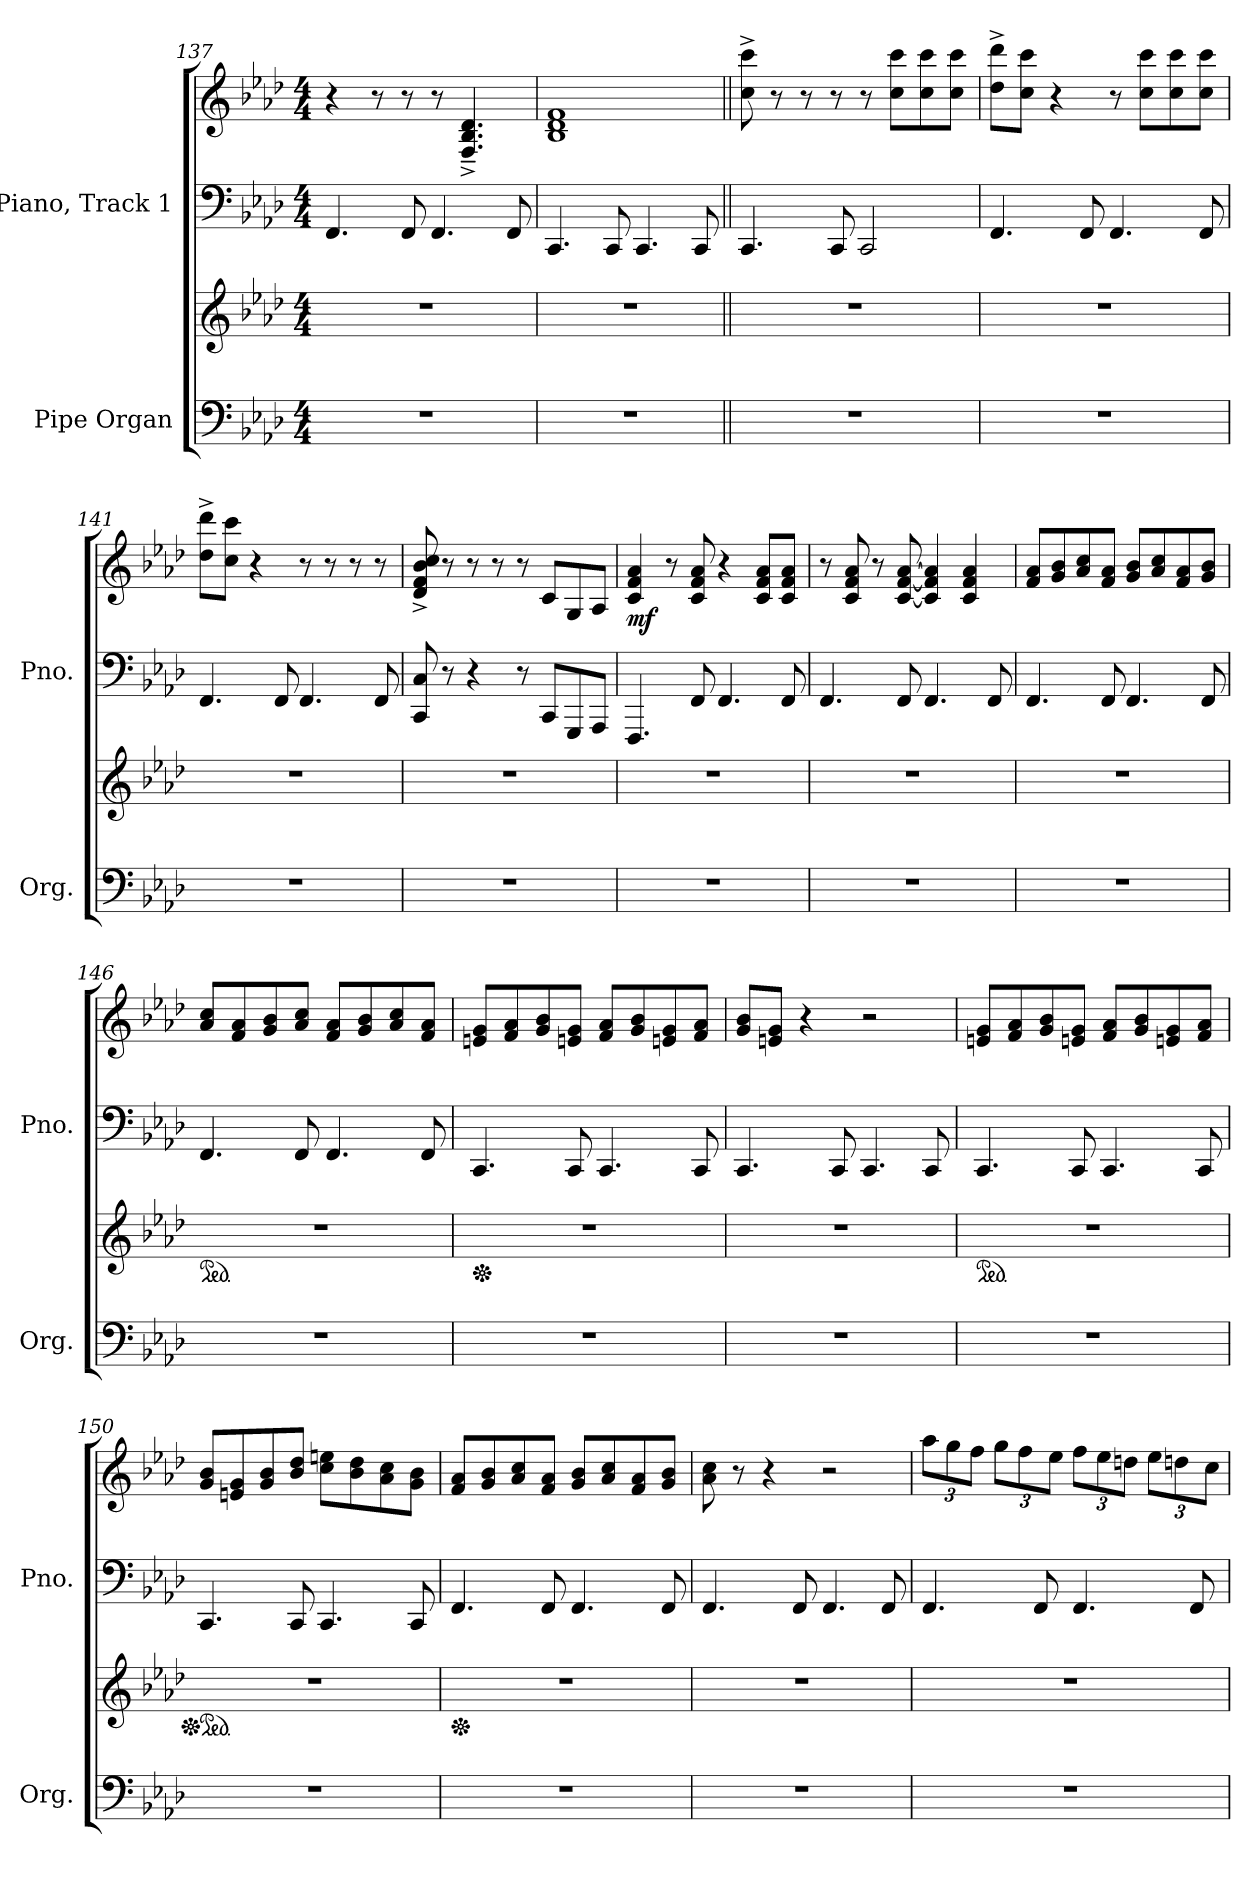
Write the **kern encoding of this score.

**kern	**kern	**kern	**kern	**dynam
*part2	*part2	*part1	*part1	*part1
*staff4	*staff3	*staff2	*staff1	*staff1/2
*I"Pipe Organ	*	*I"Piano, Track 1	*	*
*I'Org.	*	*I'Pno.	*	*
*clefF4	*clefG2	*clefF4	*clefG2	*
*k[b-e-a-d-]	*k[b-e-a-d-]	*k[b-e-a-d-]	*k[b-e-a-d-]	*
*M4/4	*M4/4	*M4/4	*M4/4	*
=137	=137	=137	=137	=137
1r	1r	4.FF/	4r	.
.	.	.	8r	.
.	.	8FF/	8r	.
.	.	4.FF/	8r	.
.	.	.	4.F/~^ 4.B-/~^ 4.d-/~^	.
.	.	8FF/	.	.
!!LO:LB:g=z
=138	=138	=138	=138	=138
1r	1r	4.CC/	1B- 1d- 1f	.
.	.	8CC/	.	.
.	.	4.CC/	.	.
.	.	8CC/	.	.
=139||	=139||	=139||	=139||	=139||
1r	1r	4.CC/	8cc\^ 8ccc\^	.
.	.	.	8r	.
.	.	.	8r	.
.	.	8CC/	8r	.
.	.	2CC/	8r	.
.	.	.	8cc\ 8ccc\L	.
.	.	.	8cc\ 8ccc\	.
.	.	.	8cc\ 8ccc\J	.
=140	=140	=140	=140	=140
1r	1r	4.FF/	8dd-\^ 8ddd-\^L	.
.	.	.	8cc\ 8ccc\J	.
.	.	.	4r	.
.	.	8FF/	.	.
.	.	4.FF/	8r	.
.	.	.	8cc\ 8ccc\L	.
.	.	.	8cc\ 8ccc\	.
.	.	8FF/	8cc\ 8ccc\J	.
=141	=141	=141	=141	=141
1r	1r	4.FF/	8dd-\^ 8ddd-\^L	.
.	.	.	8cc\ 8ccc\J	.
.	.	.	4r	.
.	.	8FF/	.	.
.	.	4.FF/	8r	.
.	.	.	8r	.
.	.	.	8r	.
.	.	8FF/	8r	.
!!LO:PB:g=z
=142	=142	=142	=142	=142
1r	1r	8CC/ 8C/	8d-/^ 8f/^ 8b-/^ 8cc/^	.
.	.	8r	8r	.
.	.	4r	8r	.
.	.	.	8r	.
.	.	8r	8r	.
.	.	8CC/L	8c/L	.
.	.	8GGG/	8G/	.
.	.	8AAA-/J	8A-/J	.
=143	=143	=143	=143	=143
!	!	!	!	!LO:DY:b
1r	1r	4.FFF/	4c/ 4f/ 4a-/	mf
.	.	.	8r	.
.	.	8FF/	8c/ 8f/ 8a-/	.
.	.	4.FF/	4r	.
.	.	.	8c/ 8f/ 8a-/L	.
.	.	8FF/	8c/ 8f/ 8a-/J	.
=144	=144	=144	=144	=144
1r	1r	4.FF/	8r	.
.	.	.	8c/ 8f/ 8a-/	.
.	.	.	8r	.
.	.	8FF/	[8c/ [8f/ [8a-/	.
.	.	4.FF/	4c/] 4f/] 4a-/]	.
.	.	.	4c/ 4f/ 4a-/	.
.	.	8FF/	.	.
=145	=145	=145	=145	=145
1r	1r	4.FF/	8f/ 8a-/L	.
.	.	.	8g/ 8b-/	.
.	.	.	8a-/ 8cc/	.
.	.	8FF/	8f/ 8a-/J	.
.	.	4.FF/	8g/ 8b-/L	.
.	.	.	8a-/ 8cc/	.
.	.	.	8f/ 8a-/	.
.	.	8FF/	8g/ 8b-/J	.
!!LO:LB:g=z
=146	=146	=146	=146	=146
*	*ped	*	*	*
1r	1r	4.FF/	8a-/ 8cc/L	.
.	.	.	8f/ 8a-/	.
.	.	.	8g/ 8b-/	.
.	.	8FF/	8a-/ 8cc/J	.
.	.	4.FF/	8f/ 8a-/L	.
.	.	.	8g/ 8b-/	.
.	.	.	8a-/ 8cc/	.
.	.	8FF/	8f/ 8a-/J	.
=147	=147	=147	=147	=147
*	*Xped	*	*	*
1r	1r	4.CC/	8en/ 8g/L	.
.	.	.	8f/ 8a-/	.
.	.	.	8g/ 8b-/	.
.	.	8CC/	8en/ 8g/J	.
.	.	4.CC/	8f/ 8a-/L	.
.	.	.	8g/ 8b-/	.
.	.	.	8en/ 8g/	.
.	.	8CC/	8f/ 8a-/J	.
=148	=148	=148	=148	=148
1r	1r	4.CC/	8g/ 8b-/L	.
.	.	.	8en/ 8g/J	.
.	.	.	4r	.
.	.	8CC/	.	.
.	.	4.CC/	2r	.
.	.	8CC/	.	.
=149	=149	=149	=149	=149
*	*ped	*	*	*
1r	1r	4.CC/	8en/ 8g/L	.
.	.	.	8f/ 8a-/	.
.	.	.	8g/ 8b-/	.
.	.	8CC/	8en/ 8g/J	.
.	.	4.CC/	8f/ 8a-/L	.
.	.	.	8g/ 8b-/	.
.	.	.	8en/ 8g/	.
.	.	8CC/	8f/ 8a-/J	.
!!LO:LB:g=z
=150	=150	=150	=150	=150
*	*Xped	*	*	*
*	*ped	*	*	*
1r	1r	4.CC/	8g/ 8b-/L	.
.	.	.	8en/ 8g/	.
.	.	.	8g/ 8b-/	.
.	.	8CC/	8b-/ 8dd-/J	.
.	.	4.CC/	8cc\ 8een\L	.
.	.	.	8b-\ 8dd-\	.
.	.	.	8a-\ 8cc\	.
.	.	8CC/	8g\ 8b-\J	.
=151	=151	=151	=151	=151
*	*Xped	*	*	*
1r	1r	4.FF/	8f/ 8a-/L	.
.	.	.	8g/ 8b-/	.
.	.	.	8a-/ 8cc/	.
.	.	8FF/	8f/ 8a-/J	.
.	.	4.FF/	8g/ 8b-/L	.
.	.	.	8a-/ 8cc/	.
.	.	.	8f/ 8a-/	.
.	.	8FF/	8g/ 8b-/J	.
=152	=152	=152	=152	=152
1r	1r	4.FF/	8a-\ 8cc\	.
.	.	.	8r	.
.	.	.	4r	.
.	.	8FF/	.	.
.	.	4.FF/	2r	.
.	.	8FF/	.	.
=153	=153	=153	=153	=153
*	*	*	*Xbrackettup	*
1r	1r	4.FF/	12aa-\L	.
.	.	.	12gg\	.
.	.	.	12ff\J	.
.	.	.	12gg\L	.
.	.	.	12ff\	.
.	.	8FF/	.	.
.	.	.	12ee-\J	.
.	.	4.FF/	12ff\L	.
.	.	.	12ee-\	.
.	.	.	12ddn\J	.
.	.	.	12ee-\L	.
.	.	.	12ddn\	.
.	.	8FF/	.	.
.	.	.	12cc\J	.
=	=	=	=	=
*-	*-	*-	*-	*-
